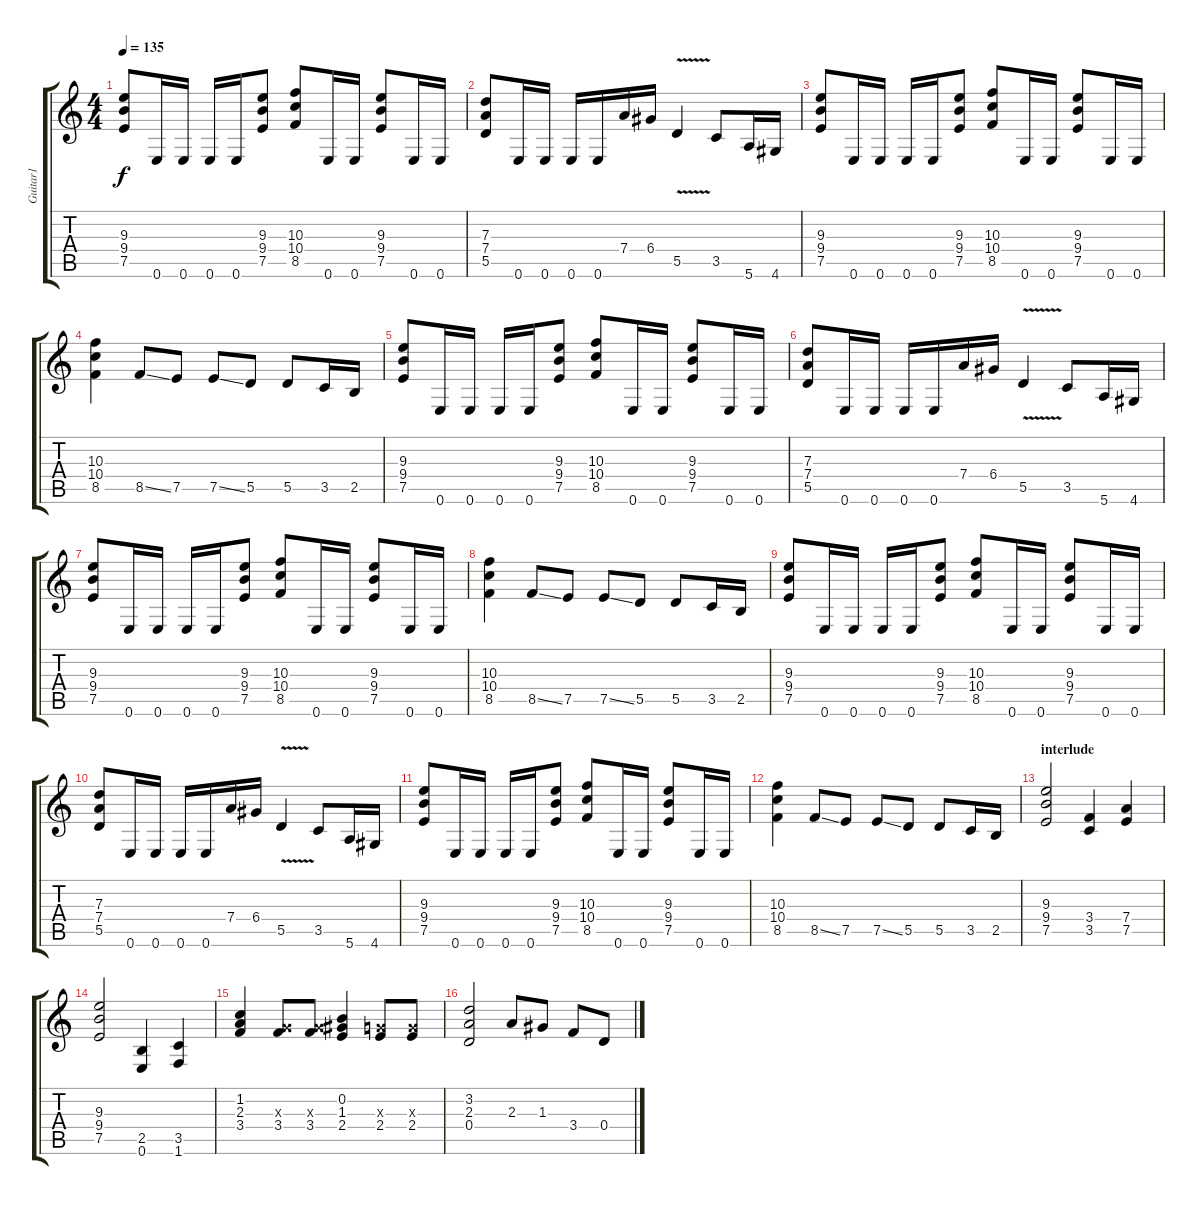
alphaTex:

\track ("Guitar1" "Guitar1") {instrument overdrivenguitar}
\staff {score tabs}
\tuning (E4 B3 G3 D3 A2 E2) {hide}
\ts (4 4)
\tempo 135
\clef g2
\ks c
(9.3 9.4 7.5).8{dy f} 0.6.16 0.6.16 0.6.16 0.6.16 (9.3 9.4 7.5).8 (10.3 10.4 8.5).8 0.6.16 0.6.16 (9.3 9.4 7.5).8 0.6.16 0.6.16 |
(7.3 7.4 5.5).8 0.6.16 0.6.16 0.6.16 0.6.16 7.4.16 6.4.16 5.5{v}.4 3.5.8 5.6.16 4.6.16 |
(9.3 9.4 7.5).8 0.6.16 0.6.16 0.6.16 0.6.16 (9.3 9.4 7.5).8 (10.3 10.4 8.5).8 0.6.16 0.6.16 (9.3 9.4 7.5).8 0.6.16 0.6.16 |
(10.3 10.4 8.5).4 8.5{ss}.8 7.5.8 7.5{ss}.8 5.5.8 5.5.8 3.5.16 2.5.16 |
(9.3 9.4 7.5).8 0.6.16 0.6.16 0.6.16 0.6.16 (9.3 9.4 7.5).8 (10.3 10.4 8.5).8 0.6.16 0.6.16 (9.3 9.4 7.5).8 0.6.16 0.6.16 |
(7.3 7.4 5.5).8 0.6.16 0.6.16 0.6.16 0.6.16 7.4.16 6.4.16 5.5{v}.4 3.5.8 5.6.16 4.6.16 |
(9.3 9.4 7.5).8 0.6.16 0.6.16 0.6.16 0.6.16 (9.3 9.4 7.5).8 (10.3 10.4 8.5).8 0.6.16 0.6.16 (9.3 9.4 7.5).8 0.6.16 0.6.16 |
(10.3 10.4 8.5).4 8.5{ss}.8 7.5.8 7.5{ss}.8 5.5.8 5.5.8 3.5.16 2.5.16 |
(9.3 9.4 7.5).8 0.6.16 0.6.16 0.6.16 0.6.16 (9.3 9.4 7.5).8 (10.3 10.4 8.5).8 0.6.16 0.6.16 (9.3 9.4 7.5).8 0.6.16 0.6.16 |
(7.3 7.4 5.5).8 0.6.16 0.6.16 0.6.16 0.6.16 7.4.16 6.4.16 5.5{v}.4 3.5.8 5.6.16 4.6.16 |
(9.3 9.4 7.5).8 0.6.16 0.6.16 0.6.16 0.6.16 (9.3 9.4 7.5).8 (10.3 10.4 8.5).8 0.6.16 0.6.16 (9.3 9.4 7.5).8 0.6.16 0.6.16 |
(10.3 10.4 8.5).4 8.5{ss}.8 7.5.8 7.5{ss}.8 5.5.8 5.5.8 3.5.16 2.5.16 |
\section ("" "interlude")
(9.3 9.4 7.5).2 (3.4 3.5).4 (7.4 7.5).4 |
(9.3 9.4 7.5).2 (2.5 0.6).4 (3.5 1.6).4 |
(1.2 2.3 3.4).4 (0.3{x} 3.4).8 (0.3{x} 3.4).8 (0.2 1.3 2.4).4 (0.3{x} 2.4).8 (0.3{x} 2.4).8 |
(3.2 2.3 0.4).2 2.3.8 1.3.8 3.4.8 0.4.8
